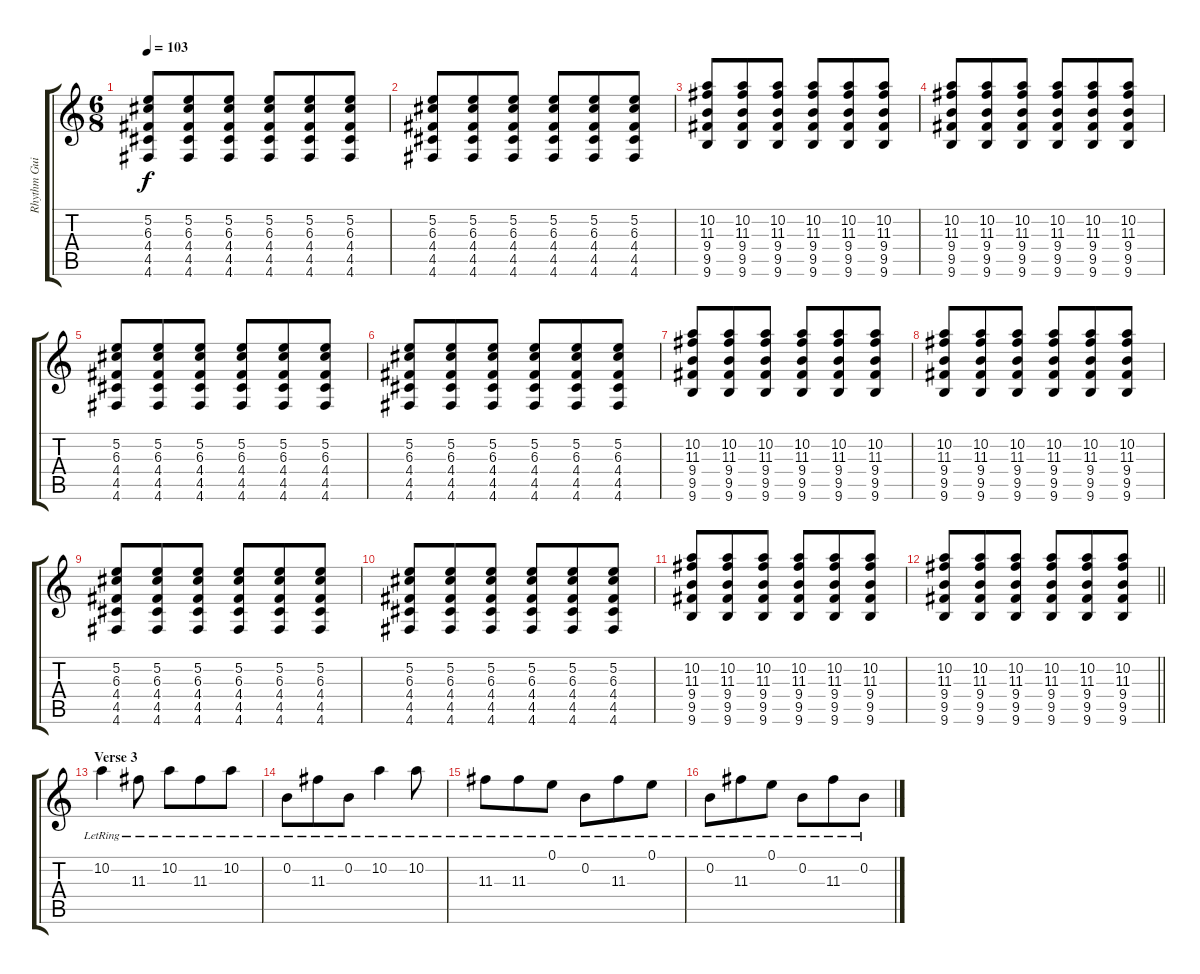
\track ("Rhythm Guitar (6 strings)" "Rhythm Gui") {instrument distortionguitar}
\staff {score tabs}
\tuning (E4 B3 G3 D3 A2 D2) {hide}
\ts (6 8)
\tempo 103
\clef g2
\ks c
(5.2 6.3 4.4 4.5 4.6).8{dy f} (5.2 6.3 4.4 4.5 4.6).8 (5.2 6.3 4.4 4.5 4.6).8 (5.2 6.3 4.4 4.5 4.6).8 (5.2 6.3 4.4 4.5 4.6).8 (5.2 6.3 4.4 4.5 4.6).8 |
(5.2 6.3 4.4 4.5 4.6).8 (5.2 6.3 4.4 4.5 4.6).8 (5.2 6.3 4.4 4.5 4.6).8 (5.2 6.3 4.4 4.5 4.6).8 (5.2 6.3 4.4 4.5 4.6).8 (5.2 6.3 4.4 4.5 4.6).8 |
(10.2 11.3 9.4 9.5 9.6).8 (10.2 11.3 9.4 9.5 9.6).8 (10.2 11.3 9.4 9.5 9.6).8 (10.2 11.3 9.4 9.5 9.6).8 (10.2 11.3 9.4 9.5 9.6).8 (10.2 11.3 9.4 9.5 9.6).8 |
(10.2 11.3 9.4 9.5 9.6).8 (10.2 11.3 9.4 9.5 9.6).8 (10.2 11.3 9.4 9.5 9.6).8 (10.2 11.3 9.4 9.5 9.6).8 (10.2 11.3 9.4 9.5 9.6).8 (10.2 11.3 9.4 9.5 9.6).8 |
(5.2 6.3 4.4 4.5 4.6).8 (5.2 6.3 4.4 4.5 4.6).8 (5.2 6.3 4.4 4.5 4.6).8 (5.2 6.3 4.4 4.5 4.6).8 (5.2 6.3 4.4 4.5 4.6).8 (5.2 6.3 4.4 4.5 4.6).8 |
(5.2 6.3 4.4 4.5 4.6).8 (5.2 6.3 4.4 4.5 4.6).8 (5.2 6.3 4.4 4.5 4.6).8 (5.2 6.3 4.4 4.5 4.6).8 (5.2 6.3 4.4 4.5 4.6).8 (5.2 6.3 4.4 4.5 4.6).8 |
(10.2 11.3 9.4 9.5 9.6).8 (10.2 11.3 9.4 9.5 9.6).8 (10.2 11.3 9.4 9.5 9.6).8 (10.2 11.3 9.4 9.5 9.6).8 (10.2 11.3 9.4 9.5 9.6).8 (10.2 11.3 9.4 9.5 9.6).8 |
(10.2 11.3 9.4 9.5 9.6).8 (10.2 11.3 9.4 9.5 9.6).8 (10.2 11.3 9.4 9.5 9.6).8 (10.2 11.3 9.4 9.5 9.6).8 (10.2 11.3 9.4 9.5 9.6).8 (10.2 11.3 9.4 9.5 9.6).8 |
(5.2 6.3 4.4 4.5 4.6).8 (5.2 6.3 4.4 4.5 4.6).8 (5.2 6.3 4.4 4.5 4.6).8 (5.2 6.3 4.4 4.5 4.6).8 (5.2 6.3 4.4 4.5 4.6).8 (5.2 6.3 4.4 4.5 4.6).8 |
(5.2 6.3 4.4 4.5 4.6).8 (5.2 6.3 4.4 4.5 4.6).8 (5.2 6.3 4.4 4.5 4.6).8 (5.2 6.3 4.4 4.5 4.6).8 (5.2 6.3 4.4 4.5 4.6).8 (5.2 6.3 4.4 4.5 4.6).8 |
(10.2 11.3 9.4 9.5 9.6).8 (10.2 11.3 9.4 9.5 9.6).8 (10.2 11.3 9.4 9.5 9.6).8 (10.2 11.3 9.4 9.5 9.6).8 (10.2 11.3 9.4 9.5 9.6).8 (10.2 11.3 9.4 9.5 9.6).8 |
\barLineRight lightlight
(10.2 11.3 9.4 9.5 9.6).8 (10.2 11.3 9.4 9.5 9.6).8 (10.2 11.3 9.4 9.5 9.6).8 (10.2 11.3 9.4 9.5 9.6).8 (10.2 11.3 9.4 9.5 9.6).8 (10.2 11.3 9.4 9.5 9.6).8 |
\section ("" "Verse 3")
10.2{lr}.4 11.3{lr}.8 10.2{lr}.8 11.3{lr}.8 10.2{lr}.8 |
0.2{lr}.8 11.3{lr}.8 0.2{lr}.8 10.2{lr}.4 10.2{lr}.8 |
11.3{lr}.8 11.3{lr}.8 0.1{lr}.8 0.2{lr}.8 11.3{lr}.8 0.1{lr}.8 |
0.2{lr}.8 11.3{lr}.8 0.1{lr}.8 0.2{lr}.8 11.3{lr}.8 0.2{lr}.8
